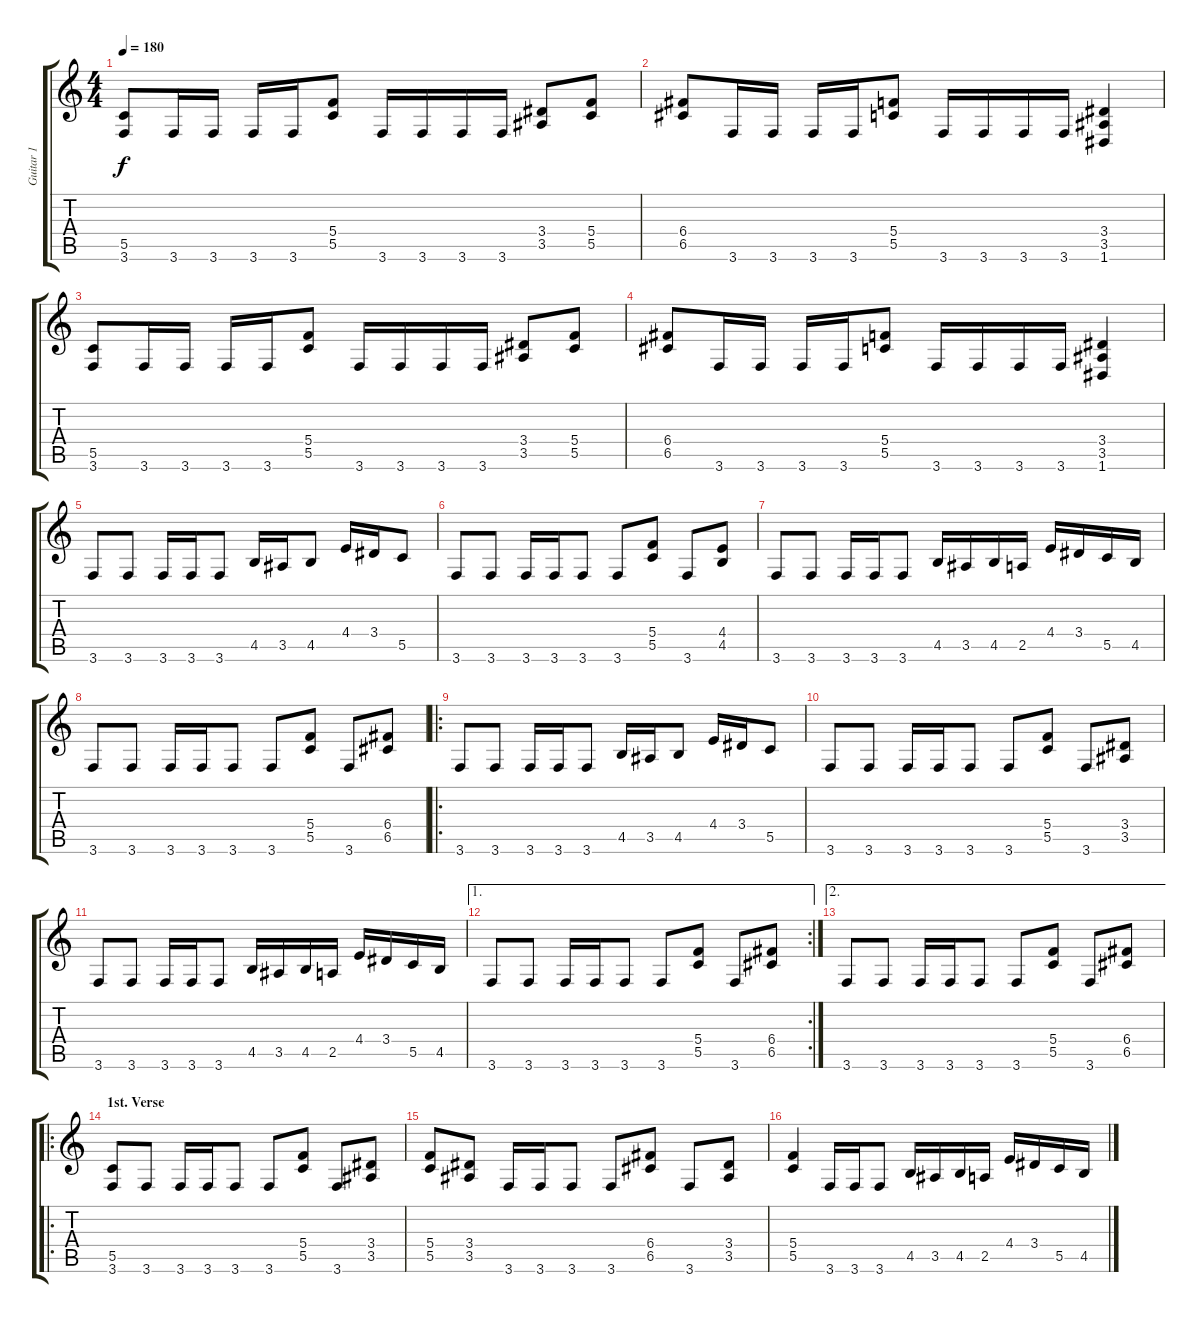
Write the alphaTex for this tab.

\track ("Guitar 1" "Guitar 1") {instrument distortionguitar}
\staff {score tabs}
\tuning (D4 A3 F3 C3 G2 D2) {hide}
\ts (4 4)
\tempo 180
\clef g2
\ks c
(5.5 3.6).8{dy f} 3.6.16 3.6.16 3.6.16 3.6.16 (5.4 5.5).8 3.6.16 3.6.16 3.6.16 3.6.16 (3.4 3.5).8 (5.4 5.5).8 |
(6.4 6.5).8 3.6.16 3.6.16 3.6.16 3.6.16 (5.4 5.5).8 3.6.16 3.6.16 3.6.16 3.6.16 (3.4 3.5 1.6).4 |
(5.5 3.6).8 3.6.16 3.6.16 3.6.16 3.6.16 (5.4 5.5).8 3.6.16 3.6.16 3.6.16 3.6.16 (3.4 3.5).8 (5.4 5.5).8 |
(6.4 6.5).8 3.6.16 3.6.16 3.6.16 3.6.16 (5.4 5.5).8 3.6.16 3.6.16 3.6.16 3.6.16 (3.4 3.5 1.6).4 |
3.6.8 3.6.8 3.6.16 3.6.16 3.6.8 4.5.16 3.5.16 4.5.8 4.4.16 3.4.16 5.5.8 |
3.6.8 3.6.8 3.6.16 3.6.16 3.6.8 3.6.8 (5.4 5.5).8 3.6.8 (4.4 4.5).8 |
3.6.8 3.6.8 3.6.16 3.6.16 3.6.8 4.5.16 3.5.16 4.5.16 2.5.16 4.4.16 3.4.16 5.5.16 4.5.16 |
3.6.8 3.6.8 3.6.16 3.6.16 3.6.8 3.6.8 (5.4 5.5).8 3.6.8 (6.4 6.5).8 |
\ro
3.6.8 3.6.8 3.6.16 3.6.16 3.6.8 4.5.16 3.5.16 4.5.8 4.4.16 3.4.16 5.5.8 |
3.6.8 3.6.8 3.6.16 3.6.16 3.6.8 3.6.8 (5.4 5.5).8 3.6.8 (3.4 3.5).8 |
3.6.8 3.6.8 3.6.16 3.6.16 3.6.8 4.5.16 3.5.16 4.5.16 2.5.16 4.4.16 3.4.16 5.5.16 4.5.16 |
\ae 1
\rc 2
3.6.8 3.6.8 3.6.16 3.6.16 3.6.8 3.6.8 (5.4 5.5).8 3.6.8 (6.4 6.5).8 |
\ae 2
3.6.8 3.6.8 3.6.16 3.6.16 3.6.8 3.6.8 (5.4 5.5).8 3.6.8 (6.4 6.5).8 |
\ro
\section ("" "1st. Verse")
(5.5 3.6).8 3.6.8 3.6.16 3.6.16 3.6.8 3.6.8 (5.4 5.5).8 3.6.8 (3.4 3.5).8 |
(5.4 5.5).8 (3.4 3.5).8 3.6.16 3.6.16 3.6.8 3.6.8 (6.4 6.5).8 3.6.8 (3.4 3.5).8 |
(5.4 5.5).4 3.6.16 3.6.16 3.6.8 4.5.16 3.5.16 4.5.16 2.5.16 4.4.16 3.4.16 5.5.16 4.5.16
